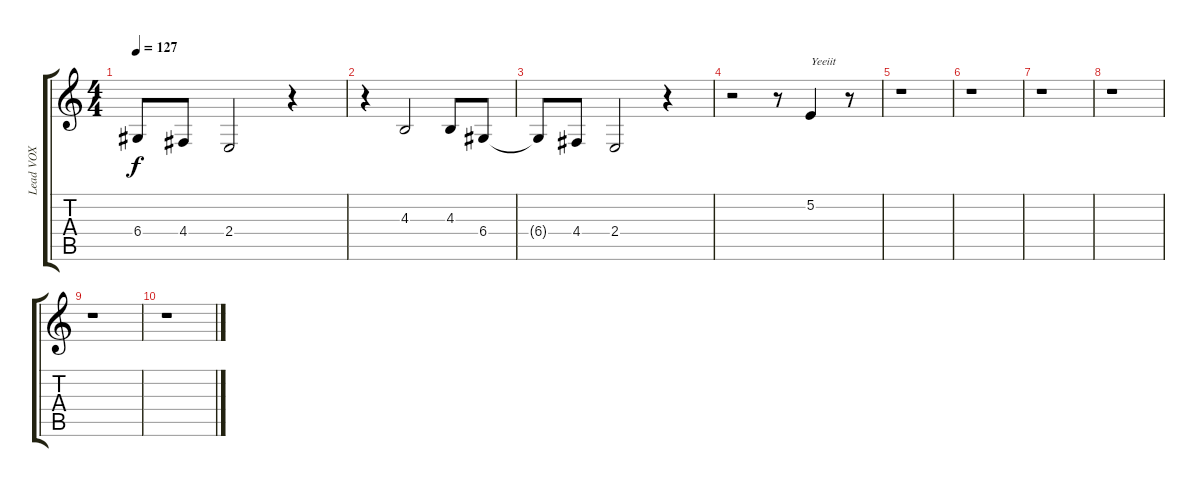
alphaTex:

\track ("Lead VOX" "Lead VOX") {instrument oboe}
\staff {score tabs}
\tuning (E4 B3 G3 D3 A2 E2) {hide}
\ts (4 4)
\tempo 127
\clef g2
\ks c
6.4{t}.8{dy f} 4.4.8 2.4.2 r.4 |
r.4 4.3.2 4.3.8 6.4.8 |
6.4{t}.8 4.4.8 2.4.2 r.4 |
r.2 r.8 5.2.4{txt "Yeeiit"} r.8 |
r.1 |
r.1 |
r.1 |
r.1 |
r.1 |
r.1
